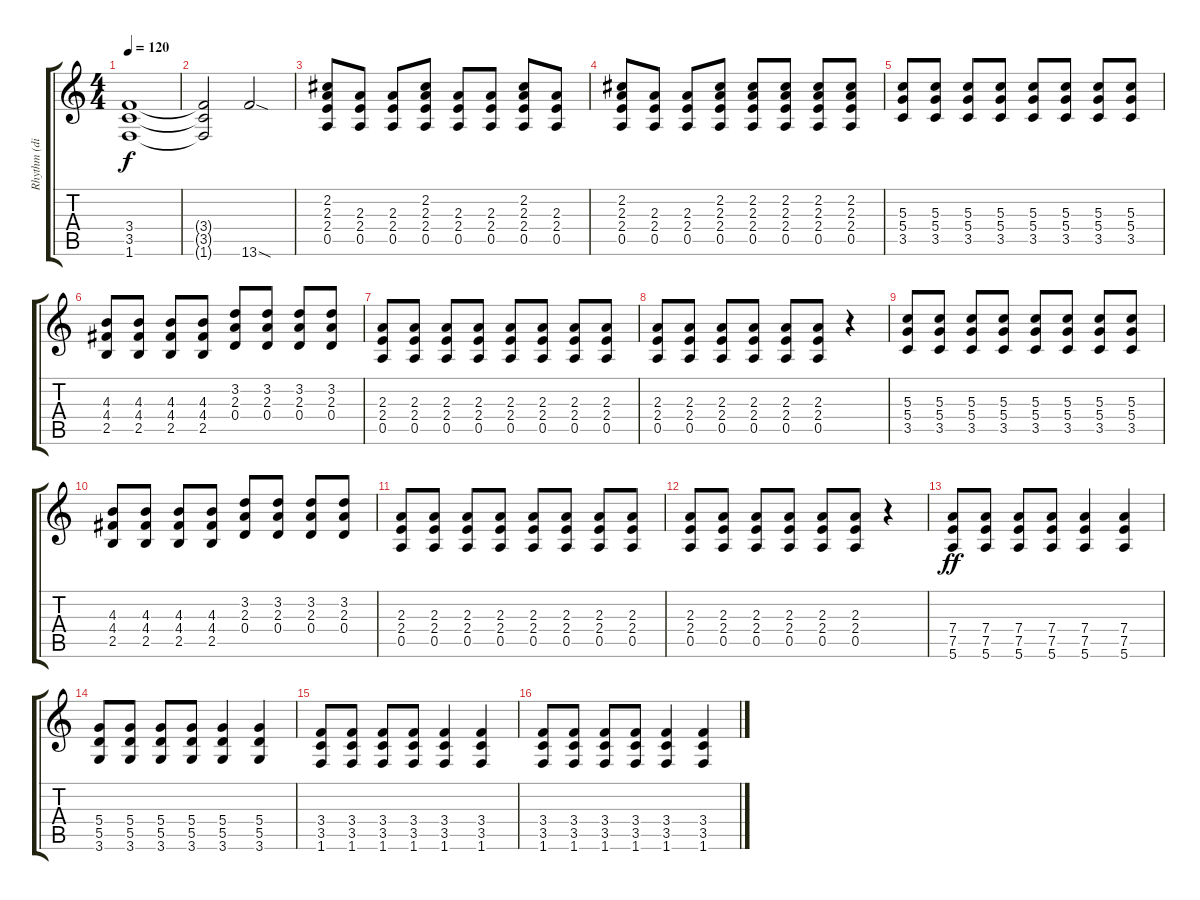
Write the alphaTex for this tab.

\track ("Rhythm (dist.)" "Rhythm (di") {instrument overdrivenguitar}
\staff {score tabs}
\tuning (E4 B3 G3 D3 A2 E2) {hide}
\ts (4 4)
\tempo 120
\clef g2
\ks c
(3.4{t} 3.5{t} 1.6{t}).1{dy f} |
(3.4{t} 3.5{t} 1.6{t}).2 13.6{sod}.2 |
(2.2 2.3 2.4 0.5).8 (2.3 2.4 0.5).8 (2.3 2.4 0.5).8 (2.2 2.3 2.4 0.5).8 (2.3 2.4 0.5).8 (2.3 2.4 0.5).8 (2.2 2.3 2.4 0.5).8 (2.3 2.4 0.5).8 |
(2.2 2.3 2.4 0.5).8 (2.3 2.4 0.5).8 (2.3 2.4 0.5).8 (2.2 2.3 2.4 0.5).8 (2.2 2.3 2.4 0.5).8 (2.2 2.3 2.4 0.5).8 (2.2 2.3 2.4 0.5).8 (2.2 2.3 2.4 0.5).8 |
(5.3 5.4 3.5).8 (5.3 5.4 3.5).8 (5.3 5.4 3.5).8 (5.3 5.4 3.5).8 (5.3 5.4 3.5).8 (5.3 5.4 3.5).8 (5.3 5.4 3.5).8 (5.3 5.4 3.5).8 |
(4.3 4.4 2.5).8 (4.3 4.4 2.5).8 (4.3 4.4 2.5).8 (4.3 4.4 2.5).8 (3.2 2.3 0.4).8 (3.2 2.3 0.4).8 (3.2 2.3 0.4).8 (3.2 2.3 0.4).8 |
(2.3 2.4 0.5).8 (2.3 2.4 0.5).8 (2.3 2.4 0.5).8 (2.3 2.4 0.5).8 (2.3 2.4 0.5).8 (2.3 2.4 0.5).8 (2.3 2.4 0.5).8 (2.3 2.4 0.5).8 |
(2.3 2.4 0.5).8 (2.3 2.4 0.5).8 (2.3 2.4 0.5).8 (2.3 2.4 0.5).8 (2.3 2.4 0.5).8 (2.3 2.4 0.5).8 r.4 |
(5.3 5.4 3.5).8 (5.3 5.4 3.5).8 (5.3 5.4 3.5).8 (5.3 5.4 3.5).8 (5.3 5.4 3.5).8 (5.3 5.4 3.5).8 (5.3 5.4 3.5).8 (5.3 5.4 3.5).8 |
(4.3 4.4 2.5).8 (4.3 4.4 2.5).8 (4.3 4.4 2.5).8 (4.3 4.4 2.5).8 (3.2 2.3 0.4).8 (3.2 2.3 0.4).8 (3.2 2.3 0.4).8 (3.2 2.3 0.4).8 |
(2.3 2.4 0.5).8 (2.3 2.4 0.5).8 (2.3 2.4 0.5).8 (2.3 2.4 0.5).8 (2.3 2.4 0.5).8 (2.3 2.4 0.5).8 (2.3 2.4 0.5).8 (2.3 2.4 0.5).8 |
(2.3 2.4 0.5).8 (2.3 2.4 0.5).8 (2.3 2.4 0.5).8 (2.3 2.4 0.5).8 (2.3 2.4 0.5).8 (2.3 2.4 0.5).8 r.4 |
(7.4 7.5 5.6).8{dy ff} (7.4 7.5 5.6).8 (7.4 7.5 5.6).8 (7.4 7.5 5.6).8 (7.4 7.5 5.6).4 (7.4 7.5 5.6).4 |
(5.4 5.5 3.6).8 (5.4 5.5 3.6).8 (5.4 5.5 3.6).8 (5.4 5.5 3.6).8 (5.4 5.5 3.6).4 (5.4 5.5 3.6).4 |
(3.4 3.5 1.6).8 (3.4 3.5 1.6).8 (3.4 3.5 1.6).8 (3.4 3.5 1.6).8 (3.4 3.5 1.6).4 (3.4 3.5 1.6).4 |
(3.4 3.5 1.6).8 (3.4 3.5 1.6).8 (3.4 3.5 1.6).8 (3.4 3.5 1.6).8 (3.4 3.5 1.6).4 (3.4 3.5 1.6).4
